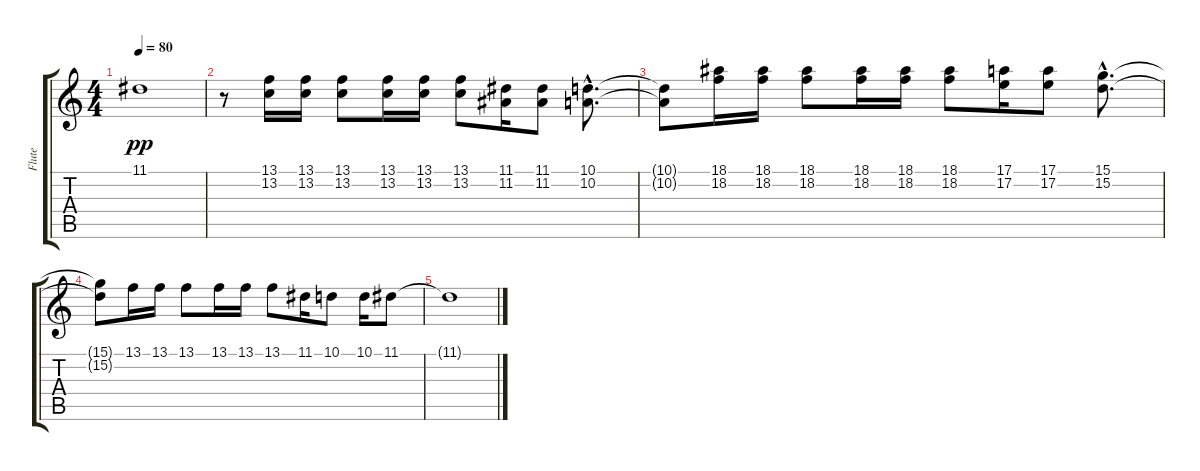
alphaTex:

\track ("Flute" "Flute") {instrument flute}
\staff {score tabs}
\tuning (E4 B3 G3 D3 A2 E2) {hide}
\ts (4 4)
\tempo 80
\clef g2
\ks c
11.1{t}.1{dy pp} |
r.8 (13.1 13.2).16 (13.1 13.2).16 (13.1 13.2).8 (13.1 13.2).16 (13.1 13.2).16 (13.1 13.2).8 (11.1 11.2).16 (11.1 11.2).8 (10.1{hac} 10.2{hac}).8{d} |
(10.1{t} 10.2{t}).8 (18.1 18.2).16 (18.1 18.2).16 (18.1 18.2).8 (18.1 18.2).16 (18.1 18.2).16 (18.1 18.2).8 (17.1 17.2).16 (17.1 17.2).8 (15.1{hac} 15.2{hac}).8{d} |
(15.1{t} 15.2{t}).8 13.1.16 13.1.16 13.1.8 13.1.16 13.1.16 13.1.8 11.1.16 10.1.8 10.1.16 11.1.8 |
11.1{t}.1
